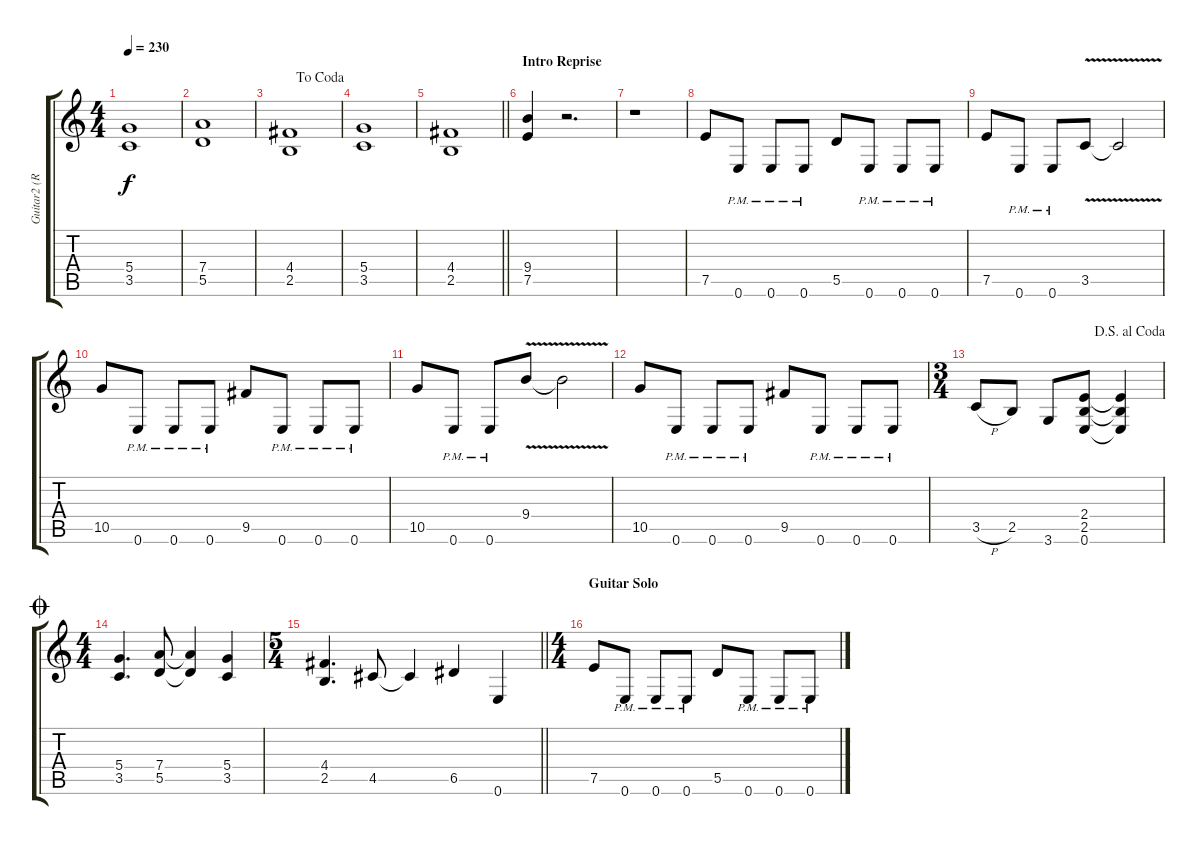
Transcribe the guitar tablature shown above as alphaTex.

\track ("Guitar2 (Rhythm)" "Guitar2 (R") {instrument distortionguitar}
\staff {score tabs}
\tuning (E4 B3 G3 D3 A2 E2) {hide}
\ts (4 4)
\tempo 230
\clef g2
\ks c
(5.4 3.5).1{dy f} |
(7.4 5.5).1 |
\jump dacoda
(4.4 2.5).1 |
(5.4 3.5).1 |
\barLineRight lightlight
(4.4 2.5).1 |
\section ("" "Intro Reprise")
(9.4 7.5).4 r.2{d} |
r.1 |
7.5.8 0.6{pm}.8 0.6{pm}.8 0.6{pm}.8 5.5.8 0.6{pm}.8 0.6{pm}.8 0.6{pm}.8 |
7.5.8 0.6{pm}.8 0.6{pm}.8 3.5{v}.8 3.5{t}.2 |
10.5.8 0.6{pm}.8 0.6{pm}.8 0.6{pm}.8 9.5.8 0.6{pm}.8 0.6{pm}.8 0.6{pm}.8 |
10.5.8 0.6{pm}.8 0.6{pm}.8 9.4{v}.8 9.4{t}.2 |
10.5.8 0.6{pm}.8 0.6{pm}.8 0.6{pm}.8 9.5.8 0.6{pm}.8 0.6{pm}.8 0.6{pm}.8 |
\ts (3 4)
\jump dalsegnoalcoda
3.5{h}.8 2.5.8 3.6.8 (2.4 2.5 0.6).8 (2.4{t} 2.5{t} 0.6{t}).4 |
\ts (4 4)
\jump coda
(5.4 3.5).4{d} (7.4 5.5).8 (7.4{t} 5.5{t}).4 (5.4 3.5).4 |
\ts (5 4)
\barLineRight lightlight
(4.4 2.5).4{d} 4.5.8 4.5{t}.4 6.5.4 0.6.4 |
\ts (4 4)
\section ("" "Guitar Solo")
7.5.8 0.6{pm}.8 0.6{pm}.8 0.6{pm}.8 5.5.8 0.6{pm}.8 0.6{pm}.8 0.6{pm}.8
